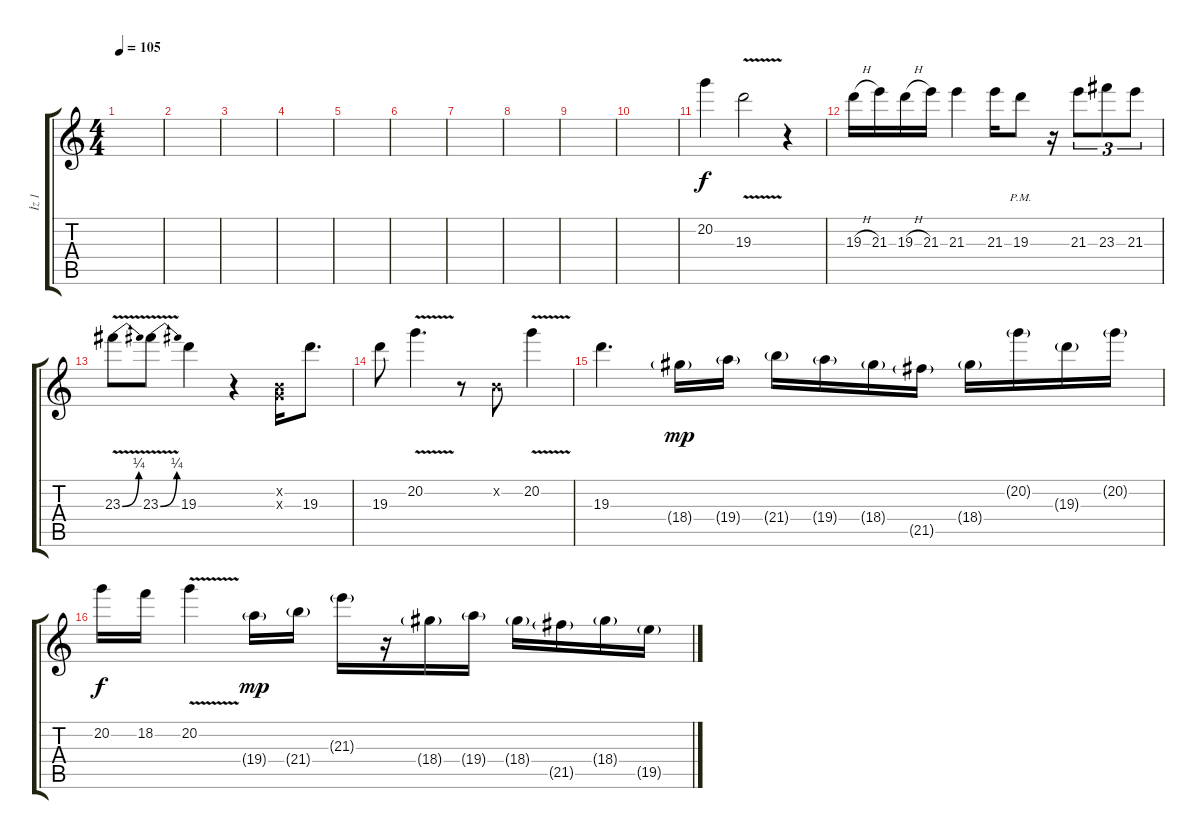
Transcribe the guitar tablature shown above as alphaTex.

\track ("İz 1" "İz 1") {instrument distortionguitar}
\staff {score tabs}
\tuning (E4 B3 G3 D3 A2 E2) {hide}
\ts (4 4)
\tempo 105
\clef g2
\ks c
|
|
|
|
|
|
|
|
|
|
20.2.4 19.3{v}.2 r.4 |
19.3{h}.16 21.3.16 19.3{h}.16 21.3.16 21.3.4 21.3.16 19.3{pm}.8 r.16 21.3.8{tu (3 2)} 23.3.8{tu (3 2)} 21.3.8{tu (3 2)} |
23.3{be (bend 0 0 60 1) v}.8 23.3{be (bend 0 0 60 1) v}.8 19.3.4 r.4 (0.2{x} 0.3{x}).16 19.3.8{d} |
19.3.8 20.2{v}.4{d} r.8 0.2{x}.8 20.2{v}.4 |
19.3.4{d} 18.4{g}.16{dy mp} 19.4{g}.16 21.4{g}.16 19.4{g}.16 18.4{g}.16 21.5{g}.16 18.4{g}.16 20.2{g}.16 19.3{g}.16 20.2{g}.16 |
20.2.16{dy f} 18.2.16 20.2{v}.4 19.4{g}.16{dy mp} 21.4{g}.16 21.3{g}.16 r.16 18.4{g}.16 19.4{g}.16 18.4{g}.16 21.5{g}.16 18.4{g}.16 19.5{g}.16
